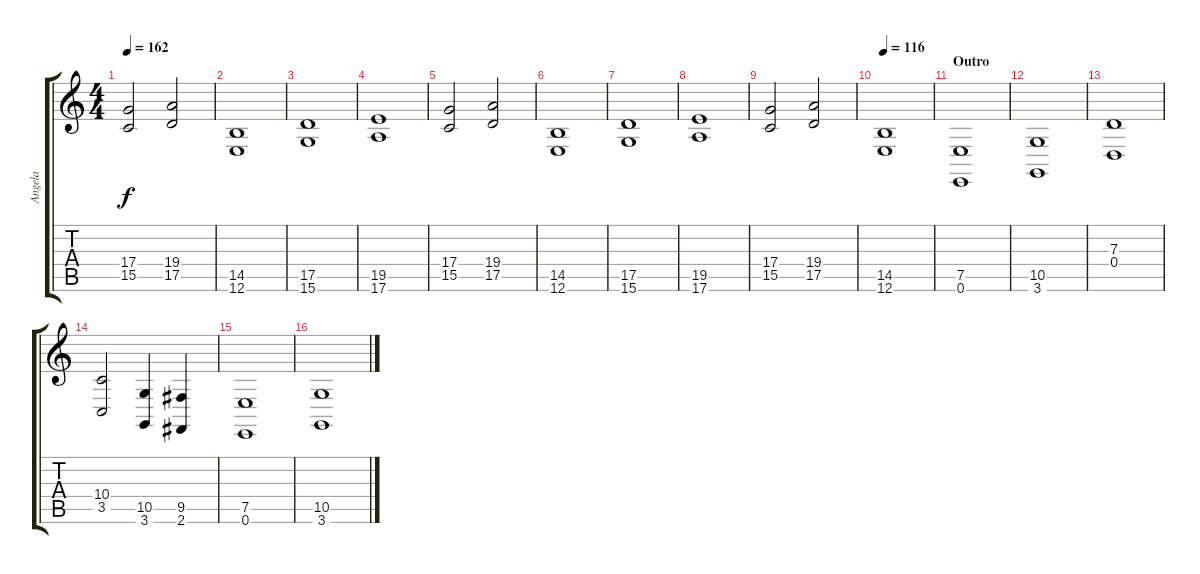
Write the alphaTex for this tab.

\track ("Angela" "Angela") {instrument drawbarorgan}
\staff {score tabs}
\tuning (E4 B3 G3 D3 A2 E2) {hide}
\ts (4 4)
\tempo 162
\clef g2
\ks c
(17.4 15.5).2{dy f} (19.4 17.5).2 |
(14.5 12.6).1 |
(17.5 15.6).1 |
(19.5 17.6).1 |
(17.4 15.5).2 (19.4 17.5).2 |
(14.5 12.6).1 |
(17.5 15.6).1 |
(19.5 17.6).1 |
(17.4 15.5).2 (19.4 17.5).2 |
\tempo 116
(14.5 12.6).1 |
\section ("" "Outro")
(7.5 0.6).1 |
(10.5 3.6).1 |
(7.3 0.4).1 |
(10.4 3.5).2 (10.5 3.6).4 (9.5 2.6).4 |
(7.5 0.6).1 |
(10.5 3.6).1
